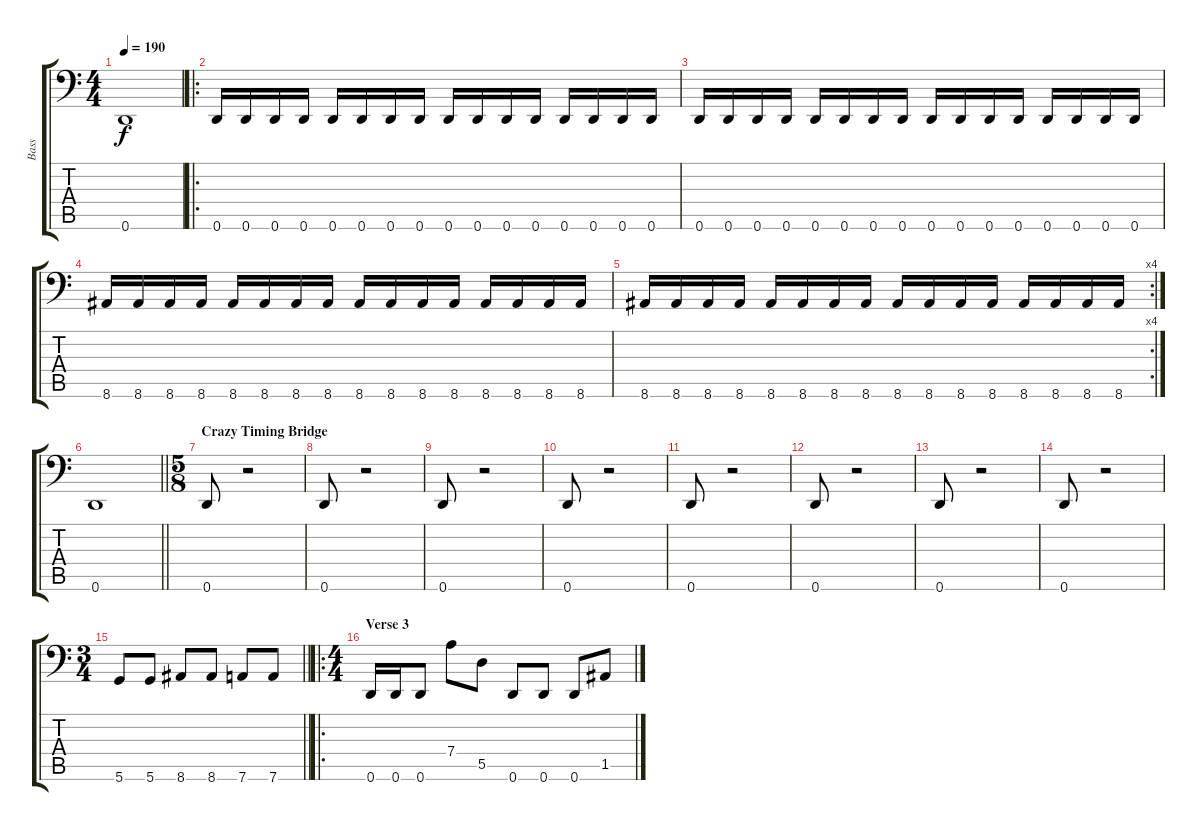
\track ("Bass" "Bass") {instrument electricbasspick}
\staff {score tabs}
\tuning (E3 B2 G2 D2 A1 D1) {hide}
\ts (4 4)
\tempo 190
\clef f4
\ks c
0.6{t}.1{dy f} |
\ro
0.6.16 0.6.16 0.6.16 0.6.16 0.6.16 0.6.16 0.6.16 0.6.16 0.6.16 0.6.16 0.6.16 0.6.16 0.6.16 0.6.16 0.6.16 0.6.16 |
0.6.16 0.6.16 0.6.16 0.6.16 0.6.16 0.6.16 0.6.16 0.6.16 0.6.16 0.6.16 0.6.16 0.6.16 0.6.16 0.6.16 0.6.16 0.6.16 |
8.6.16 8.6.16 8.6.16 8.6.16 8.6.16 8.6.16 8.6.16 8.6.16 8.6.16 8.6.16 8.6.16 8.6.16 8.6.16 8.6.16 8.6.16 8.6.16 |
\rc 4
8.6.16 8.6.16 8.6.16 8.6.16 8.6.16 8.6.16 8.6.16 8.6.16 8.6.16 8.6.16 8.6.16 8.6.16 8.6.16 8.6.16 8.6.16 8.6.16 |
\barLineRight lightlight
0.6.1 |
\ts (5 8)
\section ("" "Crazy Timing Bridge")
0.6.8 r.2 |
0.6.8 r.2 |
0.6.8 r.2 |
0.6.8 r.2 |
0.6.8 r.2 |
0.6.8 r.2 |
0.6.8 r.2 |
0.6.8 r.2 |
\ts (3 4)
\barLineRight lightlight
5.6.8 5.6.8 8.6.8 8.6.8 7.6.8 7.6.8 |
\ro
\ts (4 4)
\section ("" "Verse 3")
0.6.16 0.6.16 0.6.8 7.4.8 5.5.8 0.6.8 0.6.8 0.6.8 1.5.8
